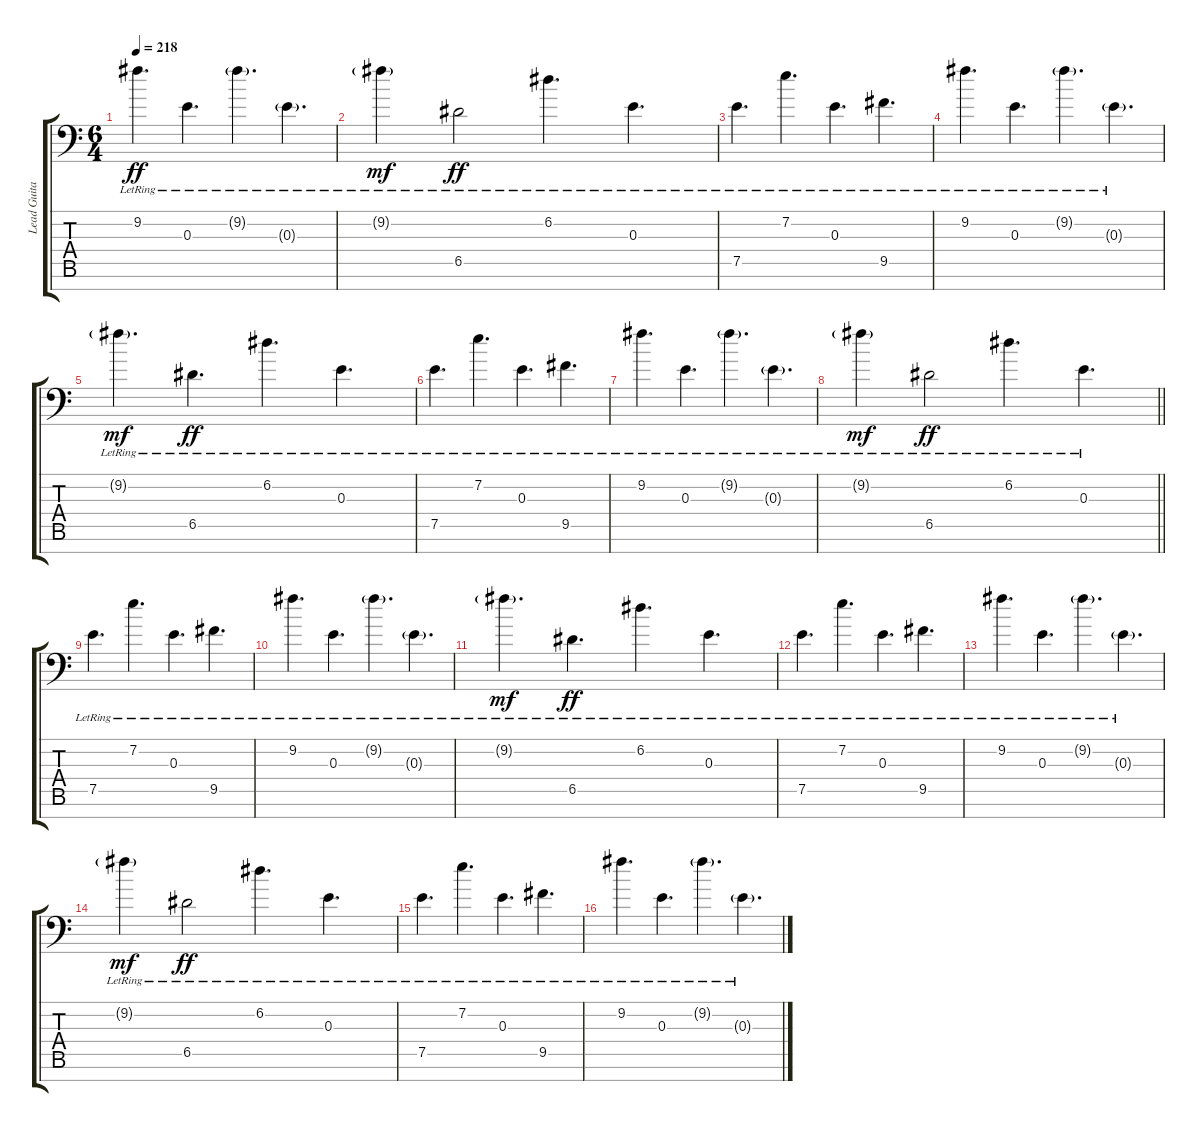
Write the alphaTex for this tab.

\track ("Lead Guitar #2" "Lead Guita") {instrument electricguitarjazz}
\staff {score tabs}
\tuning (D4 A3 E3 D3 A2 E2 A1) {hide}
\ts (6 4)
\tempo 218
\clef f4
\ks c
9.2{lr}.4{d dy ff} 0.3{lr}.4{d} 9.2{g lr}.4{d} 0.3{g lr}.4{d} |
9.2{g lr}.4{dy mf} 6.5{lr}.2{dy ff} 6.2{lr}.4{d} 0.3{lr}.4{d} |
7.5{lr}.4{d} 7.2{lr}.4{d} 0.3{lr}.4{d} 9.5{lr}.4{d} |
9.2{lr}.4{d} 0.3{lr}.4{d} 9.2{g lr}.4{d} 0.3{g lr}.4{d} |
9.2{g lr}.4{d dy mf} 6.5{lr}.4{d dy ff} 6.2{lr}.4{d} 0.3{lr}.4{d} |
7.5{lr}.4{d} 7.2{lr}.4{d volume 7} 0.3{lr}.4{d} 9.5{lr}.4{d} |
9.2{lr}.4{d} 0.3{lr}.4{d} 9.2{g lr}.4{d} 0.3{g lr}.4{d} |
\barLineRight lightlight
9.2{g lr}.4{dy mf} 6.5{lr}.2{dy ff} 6.2{lr}.4{d} 0.3{lr}.4{d} |
\section ("" "")
7.5{lr}.4{d} 7.2{lr}.4{d} 0.3{lr}.4{d} 9.5{lr}.4{d} |
9.2{lr}.4{d} 0.3{lr}.4{d} 9.2{g lr}.4{d} 0.3{g lr}.4{d} |
9.2{g lr}.4{d dy mf} 6.5{lr}.4{d dy ff} 6.2{lr}.4{d} 0.3{lr}.4{d} |
7.5{lr}.4{d} 7.2{lr}.4{d} 0.3{lr}.4{d} 9.5{lr}.4{d} |
9.2{lr}.4{d} 0.3{lr}.4{d} 9.2{g lr}.4{d} 0.3{g lr}.4{d} |
9.2{g lr}.4{dy mf} 6.5{lr}.2{dy ff} 6.2{lr}.4{d} 0.3{lr}.4{d} |
7.5{lr}.4{d} 7.2{lr}.4{d} 0.3{lr}.4{d} 9.5{lr}.4{d} |
9.2{lr}.4{d} 0.3{lr}.4{d} 9.2{g lr}.4{d} 0.3{g lr}.4{d}
